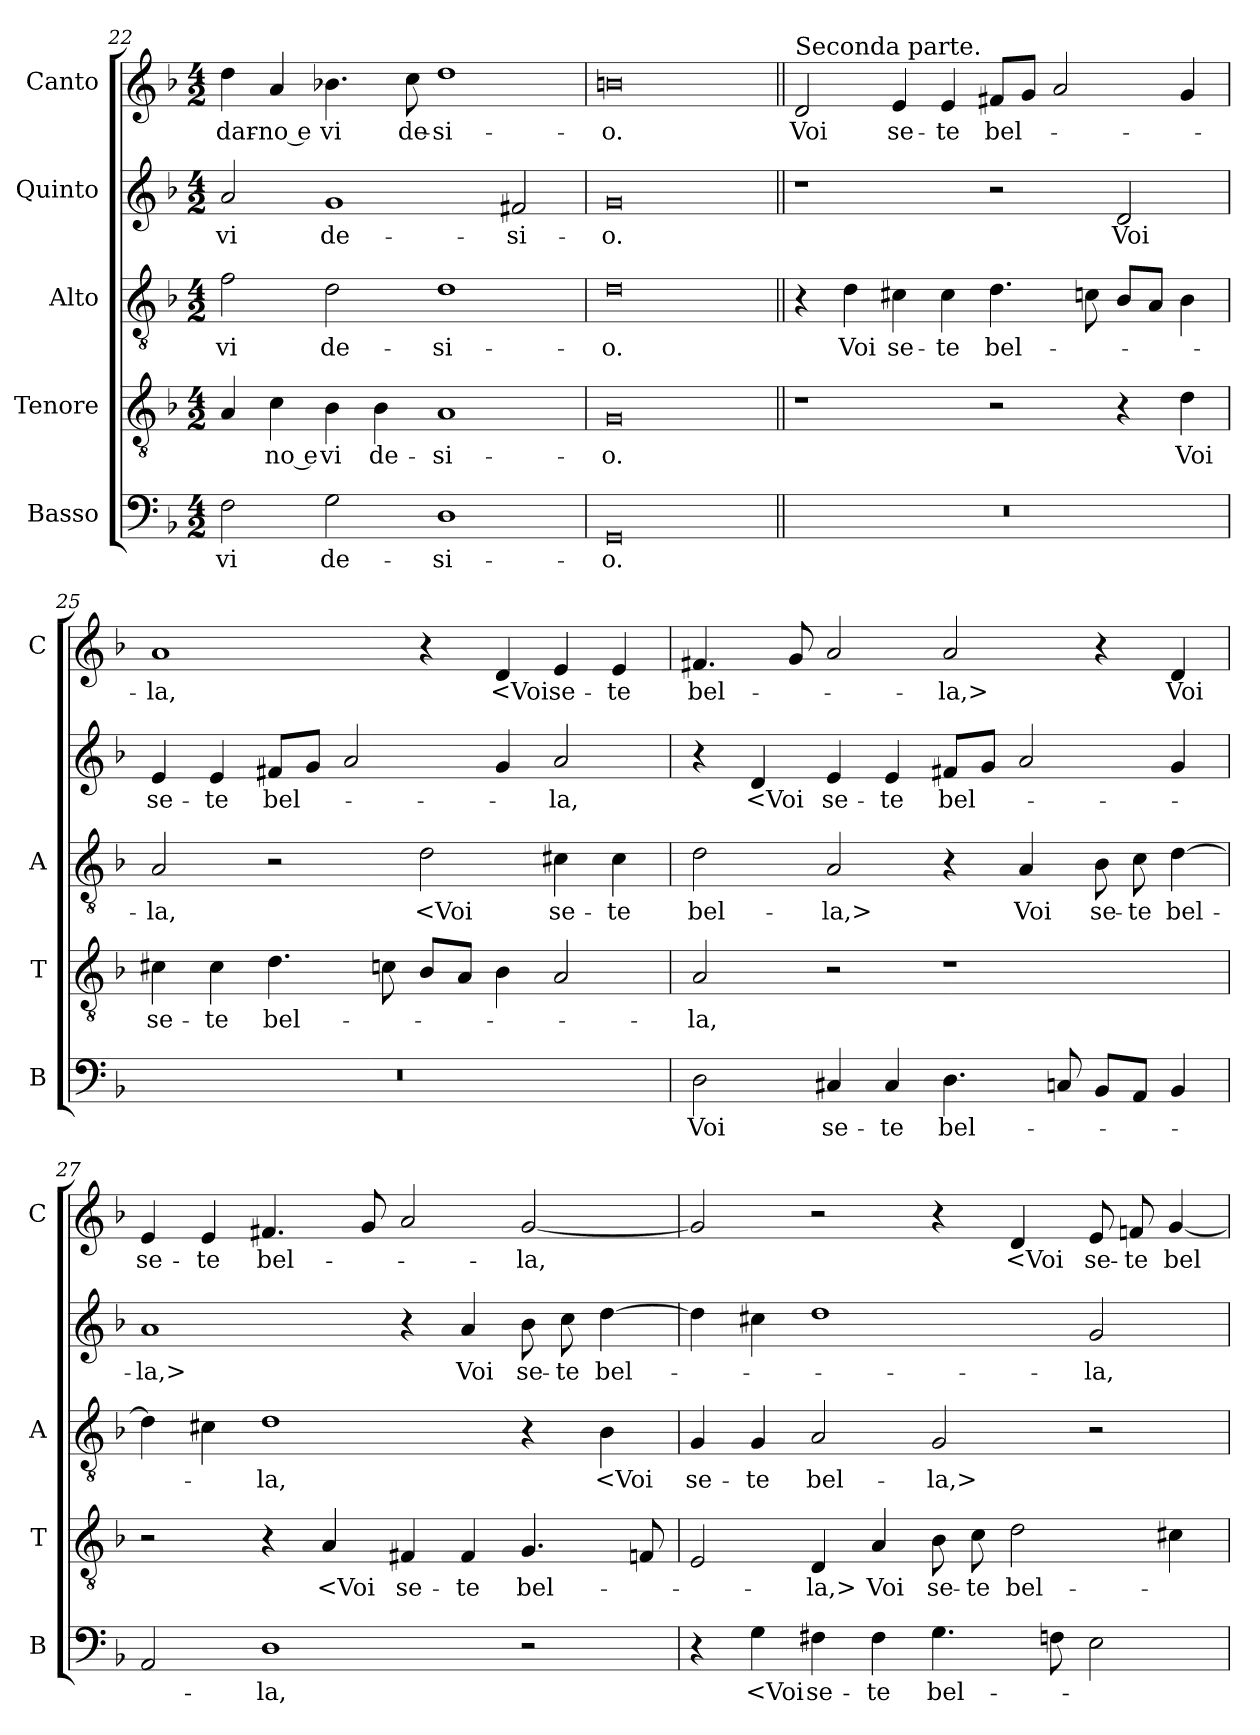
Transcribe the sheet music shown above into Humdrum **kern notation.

**kern	**text	**kern	**text	**kern	**text	**kern	**text	**kern	**text
*part5	*part5	*part4	*part4	*part3	*part3	*part2	*part2	*part1	*part1
*staff5	*staff5	*staff4	*staff4	*staff3	*staff3	*staff2	*staff2	*staff1	*staff1
*I"Basso	*	*I"Tenore	*	*I"Alto	*	*I"Quinto	*	*I"Canto	*
*I'B	*	*I'T	*	*I'A	*	*	*	*I'C	*
*clefF4	*	*clefGv2	*	*clefGv2	*	*clefG2	*	*clefG2	*
*k[b-]	*	*k[b-]	*	*k[b-]	*	*k[b-]	*	*k[b-]	*
*M4/2	*	*M4/2	*	*M4/2	*	*M4/2	*	*M4/2	*
=22	=22	=22	=22	=22	=22	=22	=22	=22	=22
2F	vi	4A	.	2f	vi	2a	vi	4dd	dar-
.	.	4c	-no e	.	.	.	.	4a	-no e
2G	de-	4B-	vi	2d	de-	1g	de-	4.b-X	vi
.	.	4B-	de-	.	.	.	.	.	.
.	.	.	.	.	.	.	.	8cc	de-
1D	-si-	1A	-si-	1d	-si-	.	.	1dd	-si-
.	.	.	.	.	.	2f#X	-si-	.	.
=23	=23	=23	=23	=23	=23	=23	=23	=23	=23
0GG	-o.	0G	-o.	0d	-o.	0g	-o.	0bn	-o.
=24||	=24||	=24||	=24||	=24||	=24||	=24||	=24||	=24||	=24||
!	!	!	!	!	!	!	!	!LO:TX:a:t=Seconda parte.	!
0r	.	1r	.	4r	.	1r	.	2d	Voi
.	.	.	.	4d	Voi	.	.	.	.
.	.	.	.	4c#X	se-	.	.	4e	se-
.	.	.	.	4c#	-te	.	.	4e	-te
.	.	2r	.	4.d	bel-	2r	.	8f#XL	bel-
.	.	.	.	.	.	.	.	8gJ	.
.	.	.	.	.	.	.	.	2a	.
.	.	.	.	8cn	.	.	.	.	.
.	.	4r	.	8B-L	.	2d	Voi	.	.
.	.	.	.	8AJ	.	.	.	.	.
.	.	4d	Voi	4B-	.	.	.	4g	.
=25	=25	=25	=25	=25	=25	=25	=25	=25	=25
0r	.	4c#X	se-	2A	-la,	4e	se-	1a	-la,
.	.	4c#	-te	.	.	4e	-te	.	.
.	.	4.d	bel-	2r	.	8f#XL	bel-	.	.
.	.	.	.	.	.	8gJ	.	.	.
.	.	.	.	.	.	2a	.	.	.
.	.	8cn	.	.	.	.	.	.	.
.	.	8B-L	.	2d	<Voi	.	.	4r	.
.	.	8AJ	.	.	.	.	.	.	.
.	.	4B-	.	.	.	4g	.	4d	<Voi
.	.	2A	.	4c#X	se-	2a	-la,	4e	se-
.	.	.	.	4c#	-te	.	.	4e	-te
=26	=26	=26	=26	=26	=26	=26	=26	=26	=26
2D	Voi	2A	-la,	2d	bel-	4r	.	4.f#X	bel-
.	.	.	.	.	.	4d	<Voi	.	.
.	.	.	.	.	.	.	.	8g	.
4C#X	se-	2r	.	2A	-la,>	4e	se-	2a	.
4C#	-te	.	.	.	.	4e	-te	.	.
4.D	bel-	1r	.	4r	.	8f#XL	bel-	2a	-la,>
.	.	.	.	.	.	8gJ	.	.	.
.	.	.	.	4A	Voi	2a	.	.	.
8Cn	.	.	.	.	.	.	.	.	.
8BB-L	.	.	.	8B-	se-	.	.	4r	.
8AAJ	.	.	.	8c	-te	.	.	.	.
4BB-	.	.	.	[4d	bel-	4g	.	4d	Voi
=27	=27	=27	=27	=27	=27	=27	=27	=27	=27
2AA	.	2r	.	4d]	.	1a	-la,>	4e	se-
.	.	.	.	4c#X	.	.	.	4e	-te
1D	-la,	4r	.	1d	-la,	.	.	4.f#X	bel-
.	.	4A	<Voi	.	.	.	.	.	.
.	.	.	.	.	.	.	.	8g	.
.	.	4F#X	se-	.	.	4r	.	2a	.
.	.	4F#	-te	.	.	4a	Voi	.	.
2r	.	4.G	bel-	4r	.	8b-	se-	[2g	-la,
.	.	.	.	.	.	8cc	-te	.	.
.	.	.	.	4B-	<Voi	[4dd	bel-	.	.
.	.	8Fn	.	.	.	.	.	.	.
=28	=28	=28	=28	=28	=28	=28	=28	=28	=28
4r	.	2E	.	4G	se-	4dd]	.	2g]	.
4G	<Voi	.	.	4G	-te	4cc#X	.	.	.
4F#X	se-	4D	-la,>	2A	bel-	1dd	.	2r	.
4F#	-te	4A	Voi	.	.	.	.	.	.
4.G	bel-	8B-	se-	2G	-la,>	.	.	4r	.
.	.	8c	-te	.	.	.	.	.	.
.	.	2d	bel-	.	.	.	.	4d	<Voi
8Fn	.	.	.	.	.	.	.	.	.
2E	.	.	.	2r	.	2g	-la,	8e	se-
.	.	.	.	.	.	.	.	8fn	-te
.	.	4c#X	.	.	.	.	.	[4g	bel-
=	=	=	=	=	=	=	=	=	=
*-	*-	*-	*-	*-	*-	*-	*-	*-	*-
